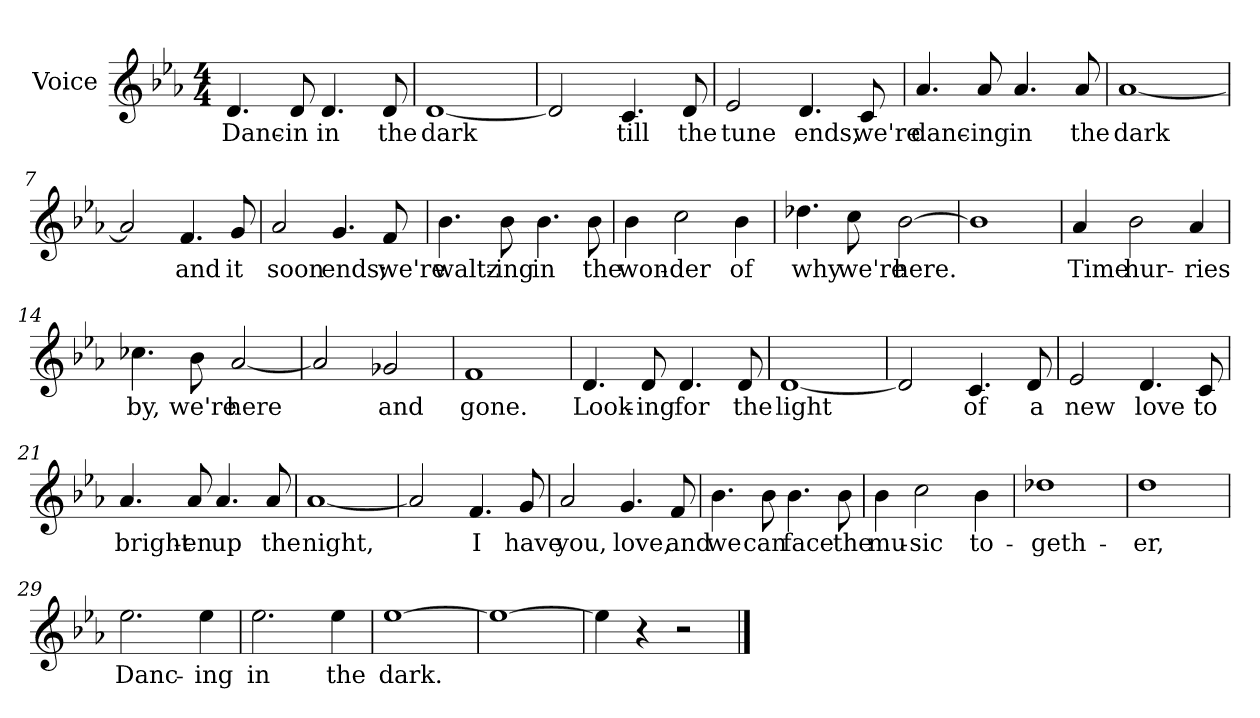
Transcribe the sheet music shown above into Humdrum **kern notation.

**kern	**text
*part1	*part1
*staff1	*staff1
*I"Voice	*
*clefG2	*
*k[b-e-a-]	*
*E-:	*
*M4/4	*
=1	=1
4.d/	Danc-
8d/	-in
4.d/	in
8d/	the
=2	=2
[1d	dark
=3	=3
2d/]	.
4.c/	till
8d/	the
=4	=4
2e-/	tune
4.d/	ends,
8c/	we're
!!LO:LB:g=z
=5	=5
4.a-/	danc-
8a-/	-ing
4.a-/	in
8a-/	the
=6	=6
[1a-	dark
=7	=7
2a-/]	.
4.f/	and
8g/	it
=8	=8
2a-/	soon
4.g/	ends;
8f/	we're
!!LO:LB:g=z
=9	=9
4.b-\	waltz-
8b-\	-ing
4.b-\	in
8b-\	the
=10	=10
4b-\	won-
2cc\	-der
4b-\	of
=11	=11
4.dd-X\	why
8cc\	we're
[2b-\	here.
=12	=12
1b-]	.
!!LO:LB:g=z
=13	=13
4a-/	Time
2b-\	hur-
4a-/	-ries
=14	=14
4.cc-X\	by,
8b-\	we're
[2a-/	here
=15	=15
2a-/]	.
2g-X/	and
=16	=16
1f	gone.
!!LO:LB:g=z
=17	=17
4.d/	Look-
8d/	-ing
4.d/	for
8d/	the
=18	=18
[1d	light
=19	=19
2d/]	.
4.c/	of
8d/	a
=20	=20
2e-/	new
4.d/	love
8c/	to
!!LO:LB:g=z
=21	=21
4.a-/	bright-
8a-/	en
4.a-/	up
8a-/	the
=22	=22
[1a-	night,
=23	=23
2a-/]	.
4.f/	I
8g/	have
=24	=24
2a-/	you,
4.g/	love,
8f/	and
!!LO:LB:g=z
=25	=25
4.b-\	we
8b-\	can
4.b-\	face
8b-\	the
=26	=26
4b-\	mu-
2cc\	-sic
4b-\	to-
=27	=27
1dd-X	-geth-
=28	=28
1dd	-er,
!!LO:LB:g=z
=29	=29
2.ee-\	Danc-
4ee-\	-ing
=30	=30
2.ee-\	in
4ee-\	the
=31	=31
[1ee-	dark.
=32	=32
1ee-_	.
=33	=33
4ee-\]	.
4r	.
2r	.
==	==
*-	*-
